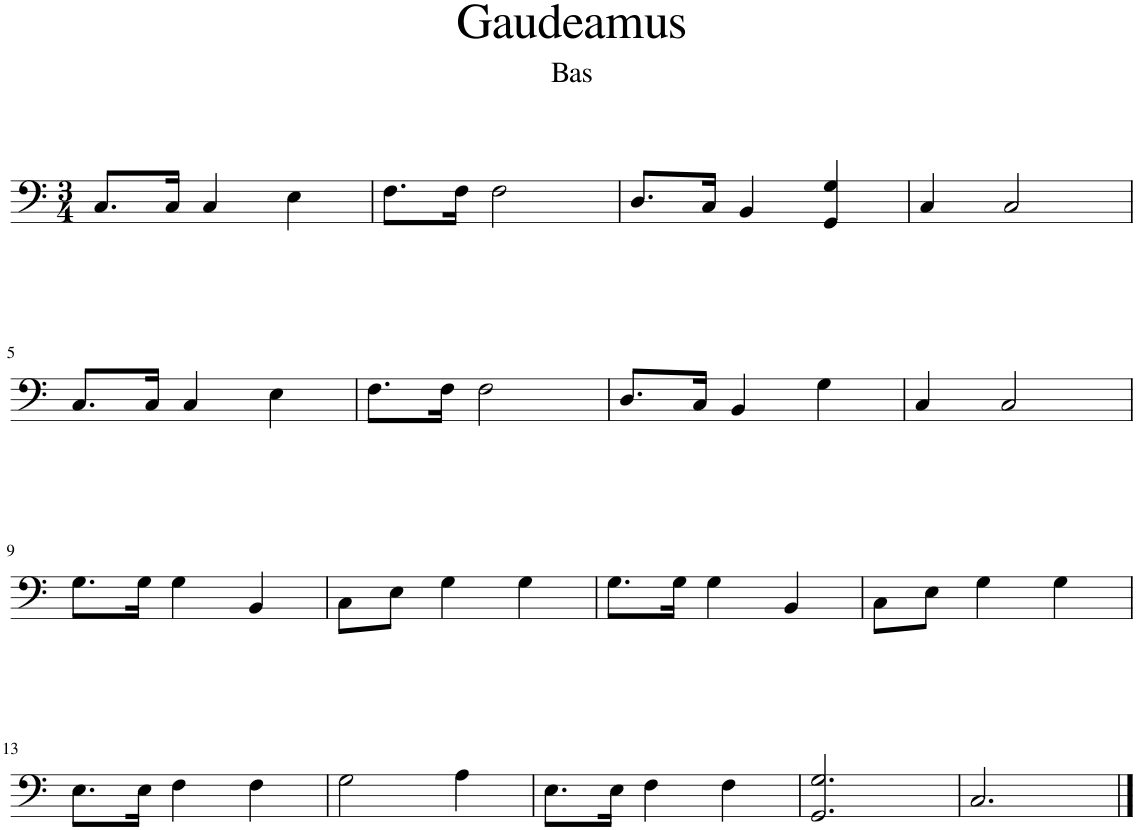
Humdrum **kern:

**kern
*part1
*staff1
*I"Piano
*I'P-no
*clefF4
*k[]
*M3/4
=1
8.C/L
16C/Jk
4C/
4E\
=2
8.F\L
16F\Jk
2F\
=3
8.D/L
16C/Jk
4BB/
4GG/ 4G/
=4
4C/
2C/
!!LO:LB:g=z
=5
8.C/L
16C/Jk
4C/
4E\
=6
8.F\L
16F\Jk
2F\
=7
8.D/L
16C/Jk
4BB/
4G\
=8
4C/
2C/
!!LO:LB:g=z
=9
8.G\L
16G\Jk
4G\
4BB/
=10
8C\L
8E\J
4G\
4G\
=11
8.G\L
16G\Jk
4G\
4BB/
=12
8C\L
8E\J
4G\
4G\
!!LO:LB:g=z
=13
8.E\L
16E\Jk
4F\
4F\
=14
2G\
4A\
=15
8.E\L
16E\Jk
4F\
4F\
=16
2.GG/ 2.G/
=17
2.C/
==
*-
